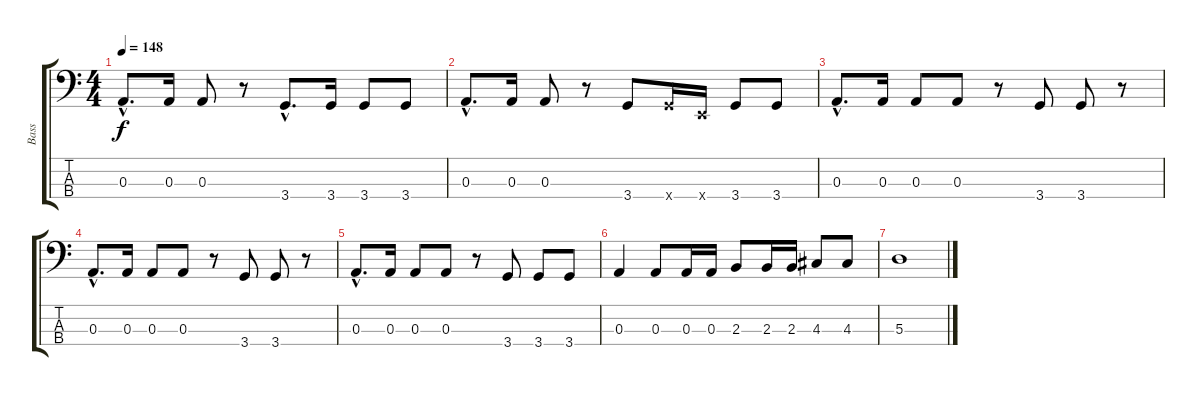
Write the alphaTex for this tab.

\track ("Bass" "Bass") {instrument electricbassfinger}
\staff {score tabs}
\tuning (G2 D2 A1 E1) {hide}
\ts (4 4)
\tempo 148
\clef f4
\ks c
0.3{hac}.8{d dy f} 0.3.16 0.3.8 r.8 3.4{hac}.8{d} 3.4.16 3.4.8 3.4.8 |
0.3{hac}.8{d} 0.3.16 0.3.8 r.8 3.4.8 3.4{x}.16 0.4{x}.16 3.4.8 3.4.8 |
0.3{hac}.8{d} 0.3.16 0.3.8 0.3.8 r.8 3.4.8 3.4.8 r.8 |
0.3{hac}.8{d} 0.3.16 0.3.8 0.3.8 r.8 3.4.8 3.4.8 r.8 |
0.3{hac}.8{d} 0.3.16 0.3.8 0.3.8 r.8 3.4.8 3.4.8 3.4.8 |
0.3.4 0.3.8 0.3.16 0.3.16 2.3.8 2.3.16 2.3.16 4.3.8 4.3.8 |
5.3.1
